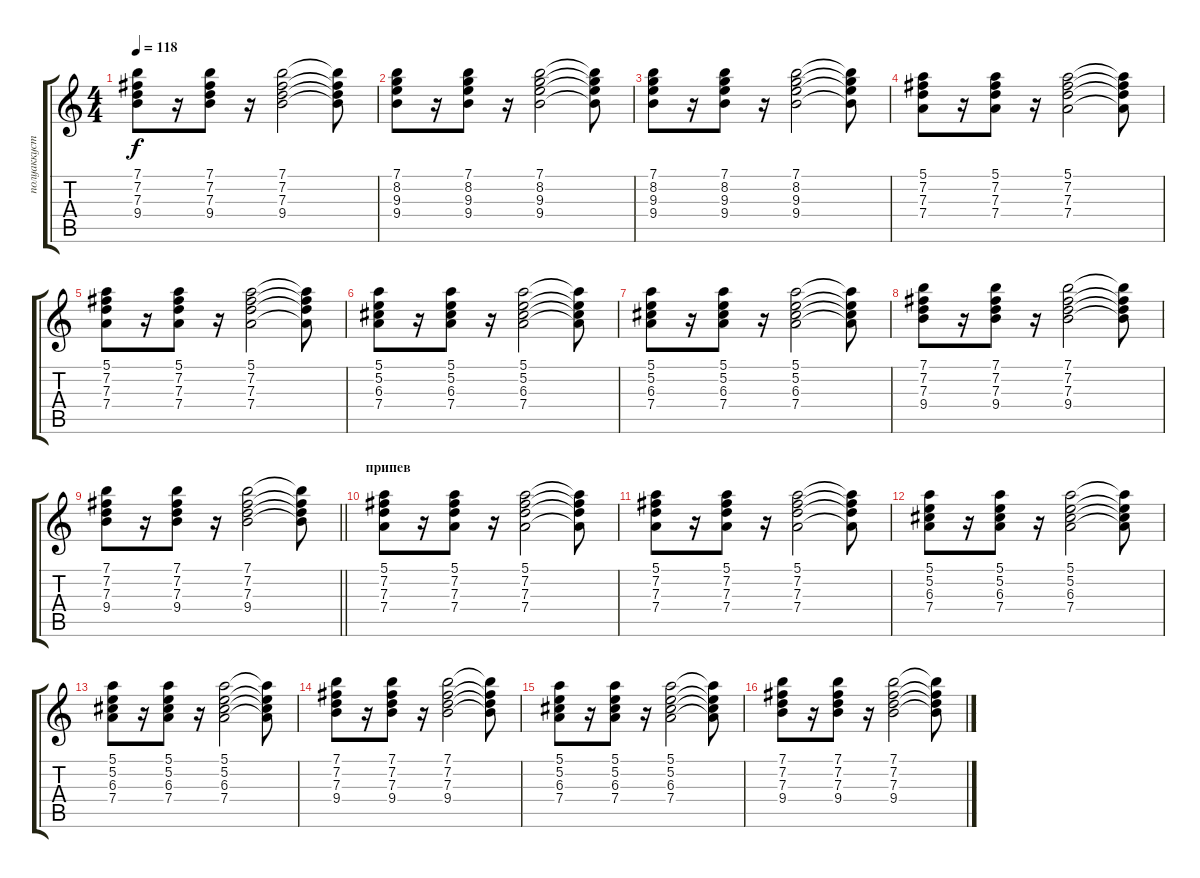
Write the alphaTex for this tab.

\track ("полуаккустика" "полуаккуст") {instrument electricguitarmuted}
\staff {score tabs}
\tuning (E4 B3 G3 D3 A2 E2) {hide}
\ts (4 4)
\tempo 118
\clef g2
\ks c
(7.1 7.2 7.3 9.4).8{dy f} r.16 (7.1 7.2 7.3 9.4).8 r.16 (7.1 7.2 7.3 9.4).2 (7.1{t} 7.2{t} 7.3{t} 9.4{t}).8 |
(7.1 8.2 9.3 9.4).8 r.16 (7.1 8.2 9.3 9.4).8 r.16 (7.1 8.2 9.3 9.4).2 (7.1{t} 8.2{t} 9.3{t} 9.4{t}).8 |
(7.1 8.2 9.3 9.4).8 r.16 (7.1 8.2 9.3 9.4).8 r.16 (7.1 8.2 9.3 9.4).2 (7.1{t} 8.2{t} 9.3{t} 9.4{t}).8 |
(5.1 7.2 7.3 7.4).8 r.16 (5.1 7.2 7.3 7.4).8 r.16 (5.1 7.2 7.3 7.4).2 (5.1{t} 7.2{t} 7.3{t} 7.4{t}).8 |
(5.1 7.2 7.3 7.4).8 r.16 (5.1 7.2 7.3 7.4).8 r.16 (5.1 7.2 7.3 7.4).2 (5.1{t} 7.2{t} 7.3{t} 7.4{t}).8 |
(5.1 5.2 6.3 7.4).8 r.16 (5.1 5.2 6.3 7.4).8 r.16 (5.1 5.2 6.3 7.4).2 (5.1{t} 5.2{t} 6.3{t} 7.4{t}).8 |
(5.1 5.2 6.3 7.4).8 r.16 (5.1 5.2 6.3 7.4).8 r.16 (5.1 5.2 6.3 7.4).2 (5.1{t} 5.2{t} 6.3{t} 7.4{t}).8 |
(7.1 7.2 7.3 9.4).8 r.16 (7.1 7.2 7.3 9.4).8 r.16 (7.1 7.2 7.3 9.4).2 (7.1{t} 7.2{t} 7.3{t} 9.4{t}).8 |
\barLineRight lightlight
(7.1 7.2 7.3 9.4).8 r.16 (7.1 7.2 7.3 9.4).8 r.16 (7.1 7.2 7.3 9.4).2 (7.1{t} 7.2{t} 7.3{t} 9.4{t}).8 |
\section ("" "припев")
(5.1 7.2 7.3 7.4).8 r.16 (5.1 7.2 7.3 7.4).8 r.16 (5.1 7.2 7.3 7.4).2 (5.1{t} 7.2{t} 7.3{t} 7.4{t}).8 |
(5.1 7.2 7.3 7.4).8 r.16 (5.1 7.2 7.3 7.4).8 r.16 (5.1 7.2 7.3 7.4).2 (5.1{t} 7.2{t} 7.3{t} 7.4{t}).8 |
(5.1 5.2 6.3 7.4).8 r.16 (5.1 5.2 6.3 7.4).8 r.16 (5.1 5.2 6.3 7.4).2 (5.1{t} 5.2{t} 6.3{t} 7.4{t}).8 |
(5.1 5.2 6.3 7.4).8 r.16 (5.1 5.2 6.3 7.4).8 r.16 (5.1 5.2 6.3 7.4).2 (5.1{t} 5.2{t} 6.3{t} 7.4{t}).8 |
(7.1 7.2 7.3 9.4).8 r.16 (7.1 7.2 7.3 9.4).8 r.16 (7.1 7.2 7.3 9.4).2 (7.1{t} 7.2{t} 7.3{t} 9.4{t}).8 |
(5.1 5.2 6.3 7.4).8 r.16 (5.1 5.2 6.3 7.4).8 r.16 (5.1 5.2 6.3 7.4).2 (5.1{t} 5.2{t} 6.3{t} 7.4{t}).8 |
(7.1 7.2 7.3 9.4).8 r.16 (7.1 7.2 7.3 9.4).8 r.16 (7.1 7.2 7.3 9.4).2 (7.1{t} 7.2{t} 7.3{t} 9.4{t}).8
